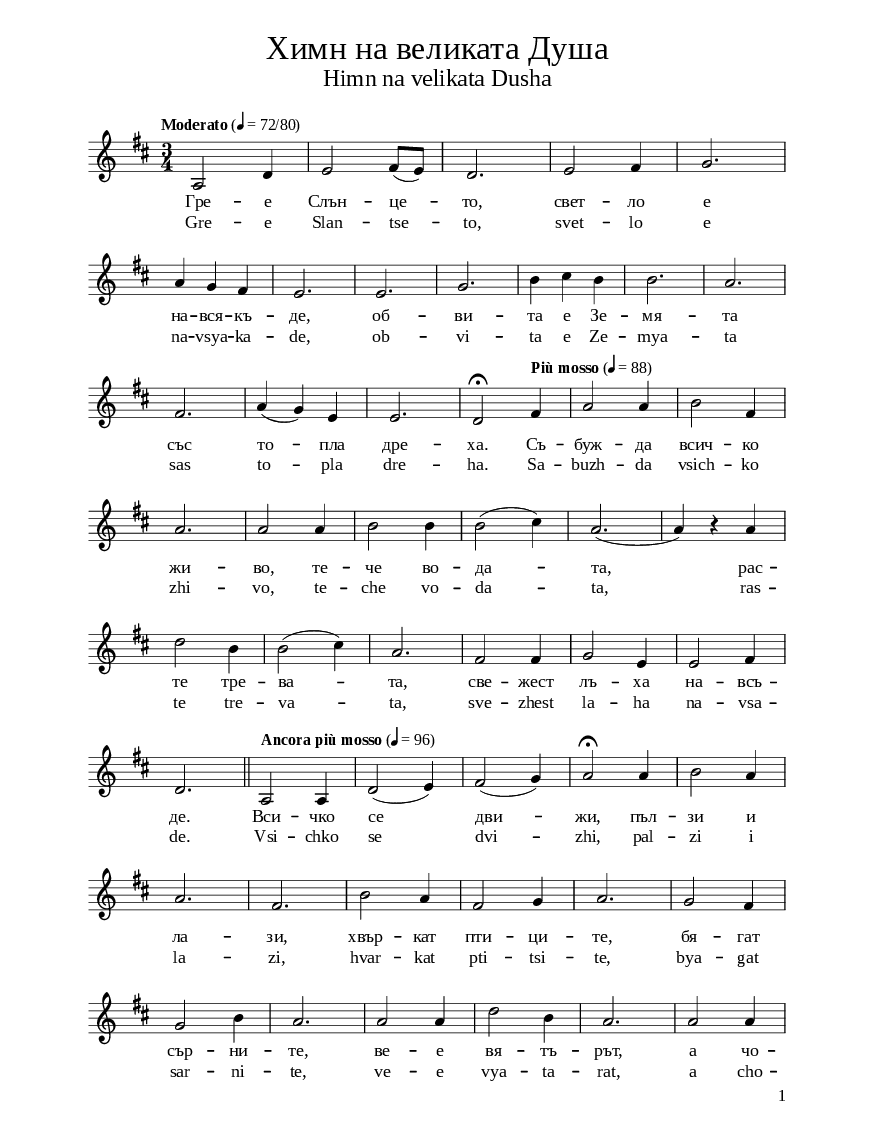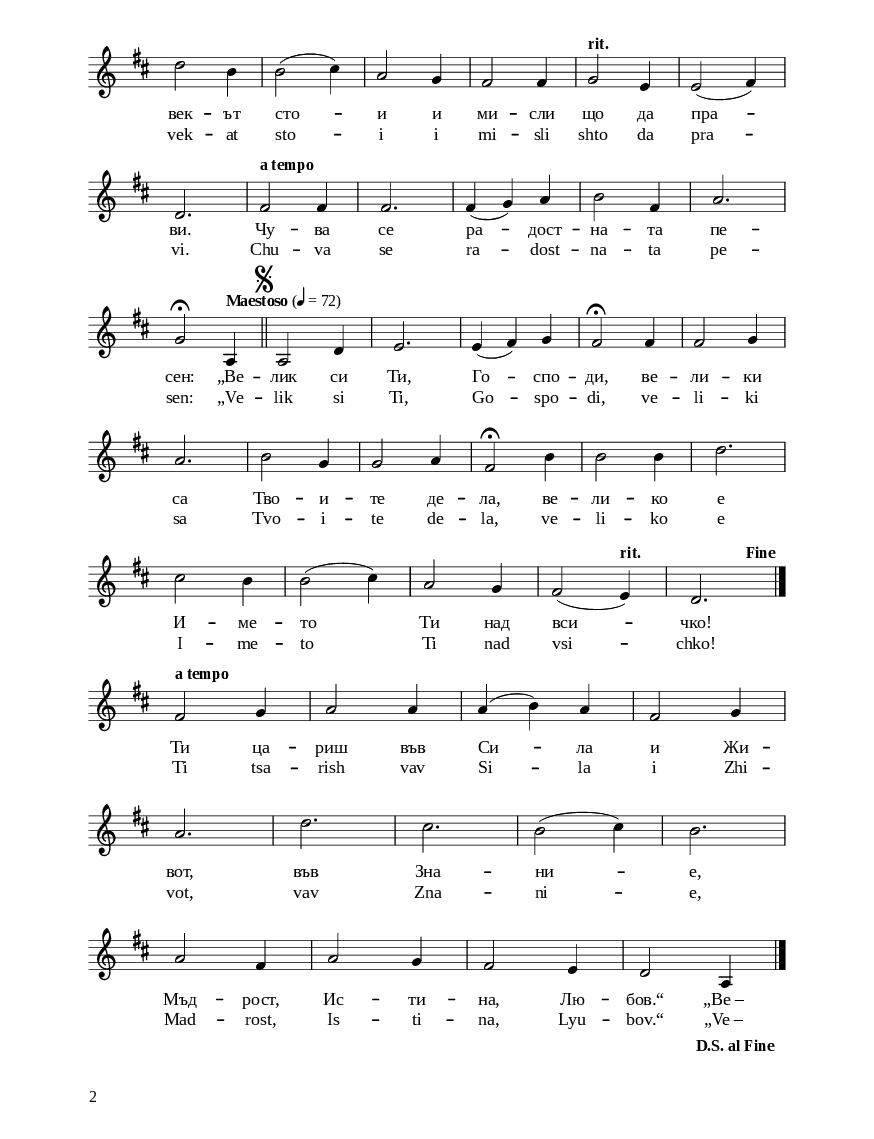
\version "2.24.1"

% include paper part and global functions
\include "include/globals.ily"

\bookpart {
   \label #'ref104
  \tocItem \markup "Химн на великата Душа – Himn na velikata Dusha"
  \include "include/bookpart-paper.ily"
  \score {
    \include "include/score-layout.ily"


    \new Voice \absolute {
      \clef treble
      \key d \major
      \time 3/4
      \tempoFunc "Moderato" 4 "72/80"
      \autoBeamOff



      \autoBeamOff
      a2 d'4 | e'2 fis'8 [ (e'8) ]| d'2. | e'2 fis'4 | g'2. | \break

      a'4 g'4 fis'4 | e'2. | e'2. | g'2. | b'4 cis''4 b'4 | b'2. | a'2. | \break

      fis'2. | a'4 (g'4) e'4 | e'2. | d'2 \fermata
      \tempoFunc "Più mosso" 4 "88"
      fis'4  | a'2 a'4 | b'2 fis'4 | \break

      a'2. | a'2 a'4 | b'2 b'4 | b'2 ( cis''4 ) | a'2. ( | a'4 ) r4 a'4 | \break

      d''2 b'4 | b'2 ( cis''4 ) | a'2. | fis'2 fis'4  | g'2 e'4 | e'2 fis'4 | \break

      d'2.  \bar "||"
       \tempoFunc "Ancora più mosso" 4 "96"

      a2 a4 | d'2 ( e'4 ) | fis'2 ( g'4 ) | a'2 \fermata a'4 | b'2 a'4 | \break

      a'2. | fis'2. |
     
      b'2 a'4 | fis'2 g'4 | a'2. | g'2 fis'4 | \break

      g'2 b'4 | a'2. | a'2 a'4 | d''2 b'4 | a'2. | a'2 a'4 | \break

      d''2 b'4 | b'2 ( cis''4 ) | a'2 g'4 |fis'2  fis'4 |
      \tempo "rit." g'2  e'4 | e'2 ( fis'4 ) | \break
      d'2. | \tempo "a tempo" fis'2 fis'4 | fis'2. | fis'4 ( g'4 )  a'4 | b'2 fis'4 |a'2.   \break
      | % 61
      g'2 ^\fermata  \tempoFunc "Maestoso" 4 "72" a4 \mark \markup { \musicglyph "scripts.segno" }  \bar "||"
      a2  d'4 | % 63
      e'2. | % 64
      e'4 (  fis'4 )  g'4 | % 65
      fis'2 ^\fermata  fis'4 | % 66
      fis'2  g'4 \break | % 67
      a'2. | % 68
      b'2  g'4 | % 69
      g'2  a'4 |
      fis'2 ^\fermata  b'4 | % 71
      b'2  b'4 | % 72
      d''2. \break | % 73
      cis''2  b'4 | % 74
      b'2 (  cis''4 ) | % 75
      a'2  g'4 | % 76
      fis'2 ( \tempo "rit." e'4 )  | % 77
      \tempo "              Fine" d'2. \bar "|."
      \break | % 78
      \tempo "a tempo" fis'2 g'4 | % 79
      a'2  a'4 |
      a'4 (  b'4 )  a'4 | % 81
      fis'2  g'4 \break | % 82
      a'2. | % 83
      d''2. | % 84
      cis''2. | % 85
      b'2 (  cis''4 ) | % 86
      b'2. \break | % 87
      a'2  fis'4 | % 88
      a'2  g'4 | % 89
      fis'2  e'4 |
      d'2  a4 \bar "|."
    }

    \addlyrics {
      Гре -- е Слън -- це -- то, свет -- ло е

      на -- вся -- къ -- де,  об -- ви -- та е Зе -- мя -- та със то -- пла дре -- ха.

      Съ -- буж -- да всич  --  ко жи -- во,

      те -- че во -- да -- та, рас -- те тре -- ва -- та,

      све -- жест лъ -- ха на -- всъ -- де.

      Вси -- чко се дви -- жи, пъл -- зи и ла -- зи,

      хвър -- кат пти -- ци -- те, бя -- гат сър -- ни -- те,

      ве -- е вя -- тъ -- рът, а чо -- век -- ът сто -- и

      и ми -- сли що да пра -- ви.

      Чу -- ва се ра -- дост -- на -- та пе -- сен:

      „Ве -- лик си Ти, Го -- спо -- ди,

      ве -- ли -- ки са Тво -- и -- те де -- ла,

      ве -- ли -- ко е И -- ме -- то Ти над вси -- чко!

      Ти ца -- риш във Си -- ла и Жи -- вот,

      във Зна -- ни -- е, Мъд -- рост,

      Ис -- ти -- на, Лю -- бов.“ "„Ве – "

    }
    \addlyrics {
      Gre -- e Slan -- tse -- to, svet -- lo e

      na -- vsya -- ka -- de,  ob -- vi -- ta e Ze -- mya -- ta sas to -- pla dre -- ha.

      Sa -- buzh -- da vsich  --  ko zhi -- vo,

      te -- che vo -- da -- ta, ras -- te tre -- va -- ta,

      sve -- zhest la -- ha na -- vsa -- de.

      Vsi -- chko se dvi -- zhi, pal -- zi i la -- zi,

      hvar -- kat pti -- tsi -- te, bya -- gat sar -- ni -- te,

      ve -- e vya -- ta -- rat, a cho -- vek -- at sto -- i

      i mi -- sli shto da pra -- vi.

      Chu -- va se ra -- dost -- na -- ta pe -- sen:

      „Ve -- lik si Ti, Go -- spo -- di,

      ve -- li -- ki sa Tvo -- i -- te de -- la,

      ve -- li -- ko e I -- me -- to Ti nad vsi -- chko!

      Ti tsa -- rish vav Si -- la i Zhi -- vot,

      vav Zna -- ni -- e, Mad -- rost,

      Is -- ti -- na, Lyu -- bov.“ "„Ve – "
    }


    \header {
      title = \titleFunc "Химн на великата Душа" "Himn na velikata Dusha"
    }

    \midi{}

  } % score

  \markup \dc-one "D.S. al Fine"
  %

  % include foreign translation(s) of the song

  \pageBreak
  \version "2.22.0"

\markup \fill-line { \fontsize #6 "Hymne der Großen Seele" }
\markup \null
\markup \null
\markup \fontsize #+2.5 {
  \hspace #12
  \override #'(baseline-skip . 2)

  \column {
    \line { " " }

 \line { " "Die Sonne scheint, }

 \line { " "überall ist es hell, }

 \line { " "die Erde ist von einem warmen Gewand umhüllt. }

 \line { " "Sie erweckt alles Lebendige; }

 \line { " "das Wasser fließt, das Gras sprießt, }

 \line { " "eine frische Brise weht überall. }

 \line { " "Alles bewegt sich, kriecht und krabbelt.}

 \line { " "Die Vögel flattern, die Rehe laufen }

 \line { " "und der Wind weht }

 \line { " "und der Mensch steht}

 \line { " "und denkt nach, was er tun soll. }

 \line { " "Dann erklingt ein fröhliches Lied:}

 \line { " "Groß bist Du, Herr,}

 \line { " " groß sind Deine Werke, }

 \line { " " groß ist Dein Name über allem!}

 \line { " "Du herrschst in der Kraft und im Leben,}

 \line { " "im Wissen, in der Weisheit, }

 \line { " "der Wahrheit und der Liebe.}

 \line { " "Groß bist Du, Herr, }

 \line { " "groß sind Deine Werke, }

 \line { " "groß ist Dein Name über allem!}

  }
}


} % bookpart
